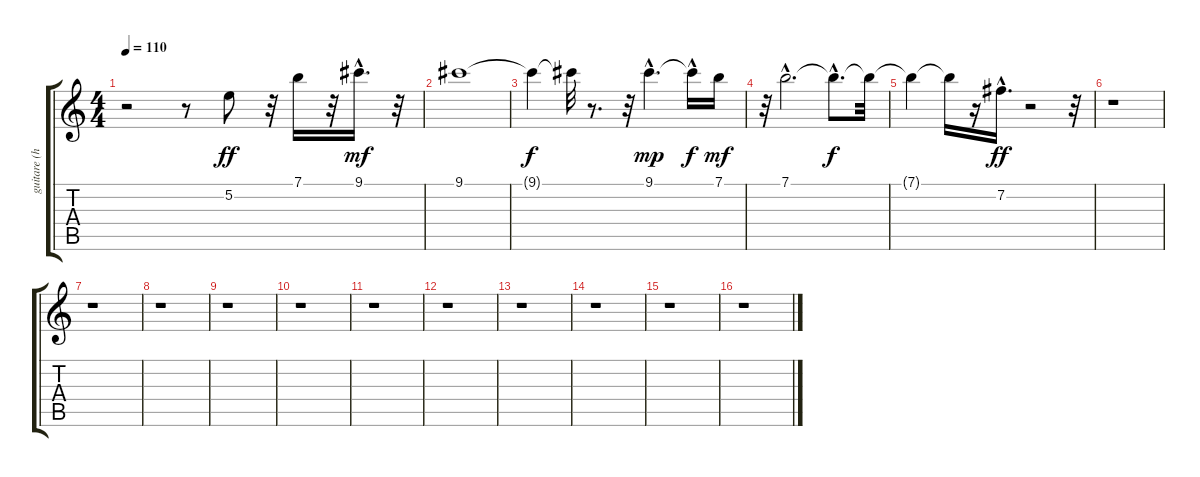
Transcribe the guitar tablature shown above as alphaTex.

\track ("guitare (harmonique)" "guitare (h") {instrument guitarharmonics}
\staff {score tabs}
\tuning (E4 B3 G3 D3 A2 E2) {hide}
\ts (4 4)
\tempo 110
\clef g2
\ks c
r.2{dy ff} r.8 5.2.8 r.32 7.1.16 r.32 9.1{hac}.16{d dy mf} r.32 |
9.1.1 |
9.1{t}.4{dy f} 9.1{t}.32 r.8{d} r.32 9.1{hac}.4{d dy mp} 9.1{hac t}.16{dy f} 7.1.16{dy mf} |
r.32 7.1{hac}.2{d} 7.1{hac t}.8{d dy f} 7.1{t}.32 |
7.1{t}.4 7.1{t}.16 r.16 7.2{hac}.16{d dy ff} r.2 r.32 |
r.1 |
r.1 |
r.1 |
r.1 |
r.1 |
r.1 |
r.1 |
r.1 |
r.1 |
r.1 |
r.1
